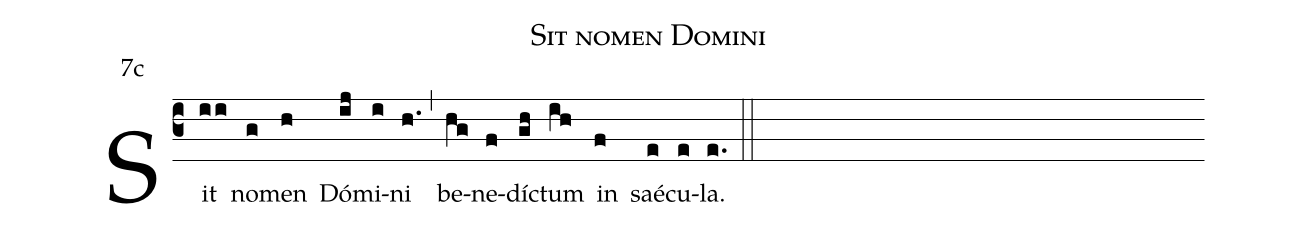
name:Sit nomen Domini;
office-part:Antiphona;
mode:7;
annotation:7c;
%%
(c3) Sit(ii) no(g)men(h) Dó(ij)mi(i)ni(h.) (,) be(hg)ne(f)dí(gh)ctum(ih) in(f) saé(e)cu(e)la.(e.) (::)
